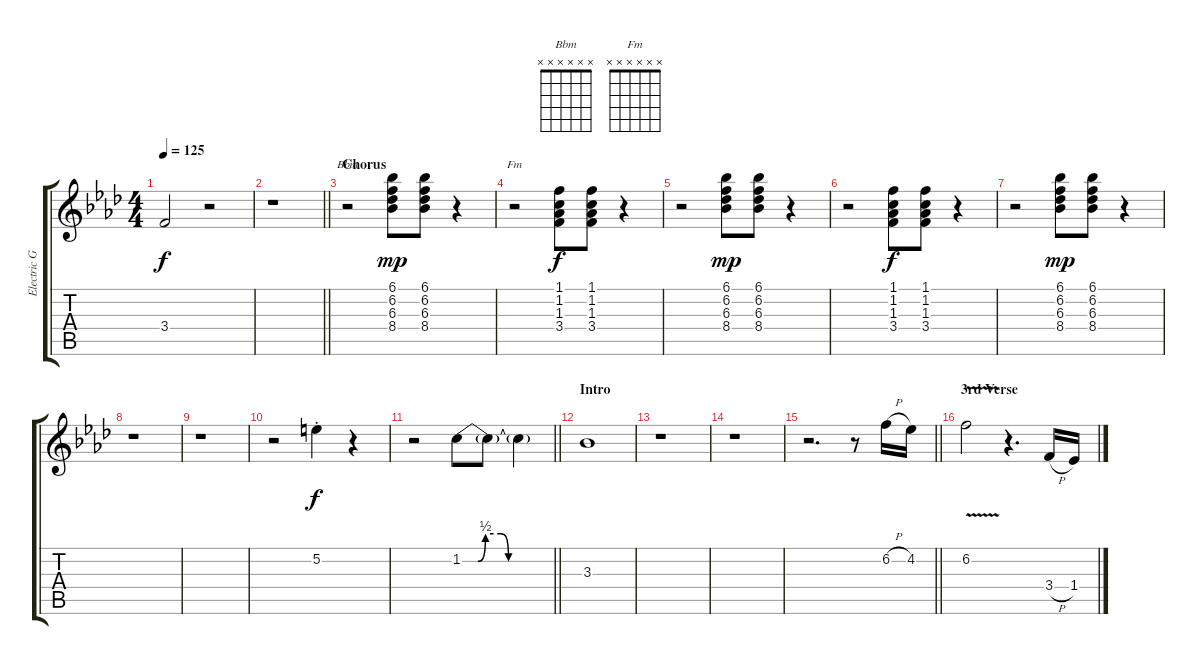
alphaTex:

\track ("Electric Guitar" "Electric G") {instrument electricguitarclean}
\staff {score tabs}
\tuning (E4 B3 G3 D3 A2 E2) {hide}
\chord ("Bbm" x x x x x x)
\chord ("Fm" x x x x x x)
\ts (4 4)
\tempo 125
\clef g2
\ks fminor
3.4.2{dy f} r.2 |
\barLineRight lightlight
r.1 |
\section ("" "Chorus")
r.2{ch "Bbm"} (6.1 6.2 6.3 8.4).8{dy mp} (6.1 6.2 6.3 8.4).8 r.4 |
r.2{ch "Fm"} (1.1 1.2 1.3 3.4).8{dy f} (1.1 1.2 1.3 3.4).8 r.4 |
r.2 (6.1 6.2 6.3 8.4).8{dy mp} (6.1 6.2 6.3 8.4).8 r.4 |
r.2 (1.1 1.2 1.3 3.4).8{dy f} (1.1 1.2 1.3 3.4).8 r.4 |
r.2 (6.1 6.2 6.3 8.4).8{dy mp} (6.1 6.2 6.3 8.4).8 r.4 |
r.1 |
r.1 |
r.2 5.2{st}.4{dy f} r.4 |
\barLineRight lightlight
r.2 1.2{be (custom 0 0 10 0 15 2 25 2 30 0 60 0)}.8 1.2{t}.8 1.2{t}.4 |
\section ("" "Intro")
3.3.1 |
r.1 |
r.1 |
\barLineRight lightlight
r.2{d} r.8 6.2{h}.16 4.2.16 |
\section ("" "3rd Verse")
6.2{v}.2 r.4{d} 3.4{h}.16 1.4.16
